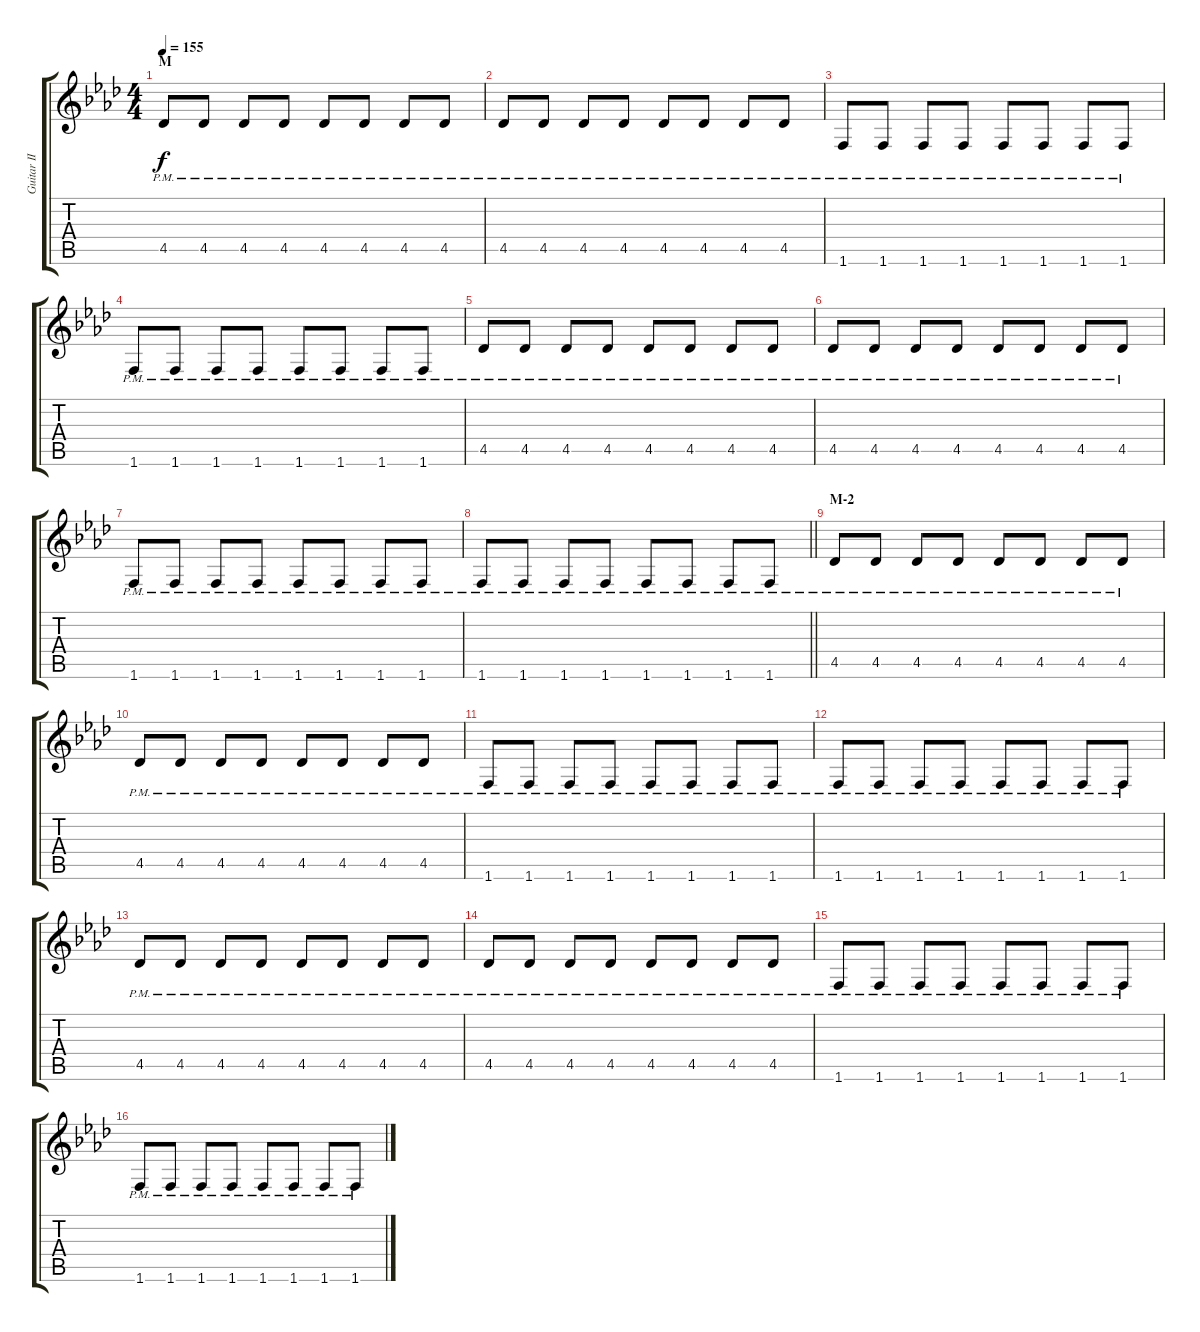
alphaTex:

\track ("Guitar II" "Guitar II") {instrument overdrivenguitar}
\staff {score tabs}
\tuning (E4 B3 G3 D3 A2 E2) {hide}
\ts (4 4)
\section ("" "M")
\tempo 155
\clef g2
\ks ab
4.5{pm}.8{dy f} 4.5{pm}.8 4.5{pm}.8 4.5{pm}.8 4.5{pm}.8 4.5{pm}.8 4.5{pm}.8 4.5{pm}.8 |
4.5{pm}.8 4.5{pm}.8 4.5{pm}.8 4.5{pm}.8 4.5{pm}.8 4.5{pm}.8 4.5{pm}.8 4.5{pm}.8 |
1.6{pm}.8 1.6{pm}.8 1.6{pm}.8 1.6{pm}.8 1.6{pm}.8 1.6{pm}.8 1.6{pm}.8 1.6{pm}.8 |
1.6{pm}.8 1.6{pm}.8 1.6{pm}.8 1.6{pm}.8 1.6{pm}.8 1.6{pm}.8 1.6{pm}.8 1.6{pm}.8 |
4.5{pm}.8 4.5{pm}.8 4.5{pm}.8 4.5{pm}.8 4.5{pm}.8 4.5{pm}.8 4.5{pm}.8 4.5{pm}.8 |
4.5{pm}.8 4.5{pm}.8 4.5{pm}.8 4.5{pm}.8 4.5{pm}.8 4.5{pm}.8 4.5{pm}.8 4.5{pm}.8 |
1.6{pm}.8 1.6{pm}.8 1.6{pm}.8 1.6{pm}.8 1.6{pm}.8 1.6{pm}.8 1.6{pm}.8 1.6{pm}.8 |
\barLineRight lightlight
1.6{pm}.8 1.6{pm}.8 1.6{pm}.8 1.6{pm}.8 1.6{pm}.8 1.6{pm}.8 1.6{pm}.8 1.6{pm}.8 |
\section ("" "M-2")
4.5{pm}.8 4.5{pm}.8 4.5{pm}.8 4.5{pm}.8 4.5{pm}.8 4.5{pm}.8 4.5{pm}.8 4.5{pm}.8 |
4.5{pm}.8 4.5{pm}.8 4.5{pm}.8 4.5{pm}.8 4.5{pm}.8 4.5{pm}.8 4.5{pm}.8 4.5{pm}.8 |
1.6{pm}.8 1.6{pm}.8 1.6{pm}.8 1.6{pm}.8 1.6{pm}.8 1.6{pm}.8 1.6{pm}.8 1.6{pm}.8 |
1.6{pm}.8 1.6{pm}.8 1.6{pm}.8 1.6{pm}.8 1.6{pm}.8 1.6{pm}.8 1.6{pm}.8 1.6{pm}.8 |
4.5{pm}.8 4.5{pm}.8 4.5{pm}.8 4.5{pm}.8 4.5{pm}.8 4.5{pm}.8 4.5{pm}.8 4.5{pm}.8 |
4.5{pm}.8 4.5{pm}.8 4.5{pm}.8 4.5{pm}.8 4.5{pm}.8 4.5{pm}.8 4.5{pm}.8 4.5{pm}.8 |
1.6{pm}.8 1.6{pm}.8 1.6{pm}.8 1.6{pm}.8 1.6{pm}.8 1.6{pm}.8 1.6{pm}.8 1.6{pm}.8 |
1.6{pm}.8 1.6{pm}.8 1.6{pm}.8 1.6{pm}.8 1.6{pm}.8 1.6{pm}.8 1.6{pm}.8 1.6{pm}.8
